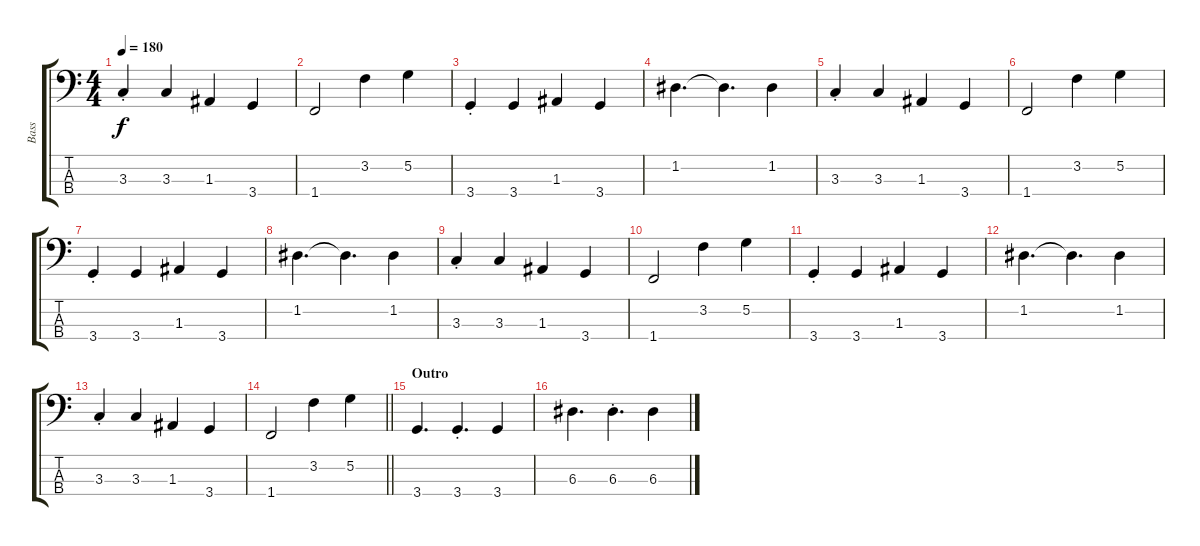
\track ("Bass" "Bass") {instrument electricbassfinger}
\staff {score tabs}
\tuning (G2 D2 A1 E1) {hide}
\ts (4 4)
\tempo 180
\clef f4
\ks c
3.3{st}.4{dy f} 3.3.4 1.3.4 3.4.4 |
1.4.2 3.2.4 5.2.4 |
3.4{st}.4 3.4.4 1.3.4 3.4.4 |
1.2.4{d} 1.2{t}.4{d} 1.2.4 |
3.3{st}.4 3.3.4 1.3.4 3.4.4 |
1.4.2 3.2.4 5.2.4 |
3.4{st}.4 3.4.4 1.3.4 3.4.4 |
1.2.4{d} 1.2{t}.4{d} 1.2.4 |
3.3{st}.4 3.3.4 1.3.4 3.4.4 |
1.4.2 3.2.4 5.2.4 |
3.4{st}.4 3.4.4 1.3.4 3.4.4 |
1.2.4{d} 1.2{t}.4{d} 1.2.4 |
3.3{st}.4 3.3.4 1.3.4 3.4.4 |
\barLineRight lightlight
1.4.2 3.2.4 5.2.4 |
\section ("" "Outro")
3.4.4{d} 3.4{st}.4{d} 3.4.4 |
6.3.4{d} 6.3{st}.4{d} 6.3.4
